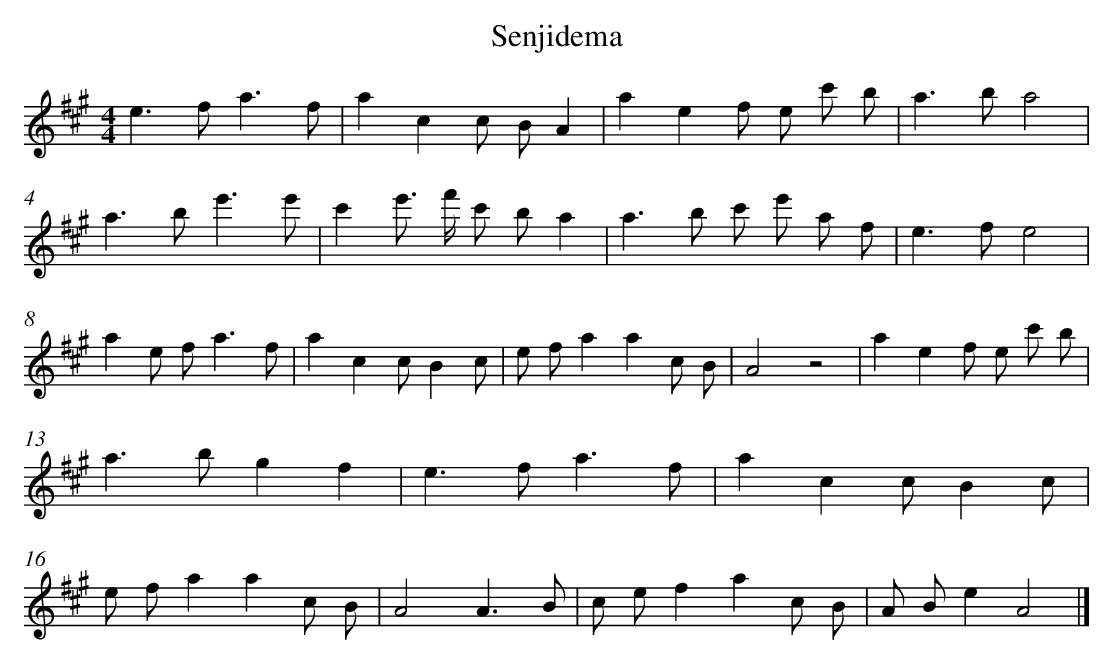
X:1
T: Senjidema
L: 1/8
M: 4/4
K: A
e2>f2a3f [I:setbarnb 1]|
a2c2c BA2 |
a2e2f e c' b |
a2>b2a4 |
a2>b2e'3e' |
c'2e'> f' c' ba2 |
a2>b2 c' e' a f |
e2>f2e4 |
a2e f2<a2f |
a2c2cB2c |
e fa2a2c B |
A4z4 |
a2e2f e c' b |
a2>b2g2f2 |
e2>f2a3f |
a2c2cB2c |
e fa2a2c B |
A4A3B |
c ef2a2c B |
A Be2A4 |]
